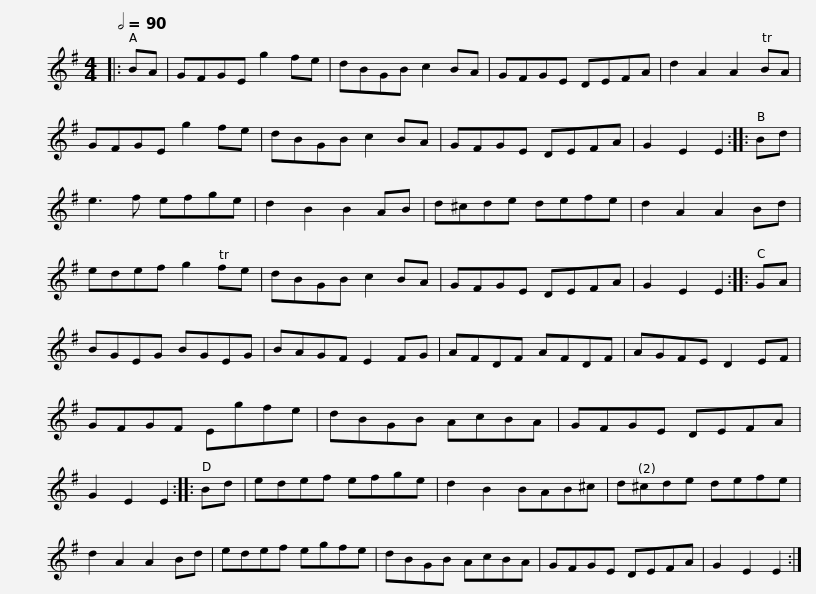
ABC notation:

X:1
L:1/8
Q:1/2=90
M:4/4
I:linebreak $
K:G
V:1 treble
V:1
|: BA | GFGE g2 fe | dBGB c2 BA | GFGE DEFA | d2 A2 A2 BA | %5
 GFGE g2 fe | dBGB c2 BA |$ GFGE DEFA | G2 E2 E2 :: Bd | %10
 e3 f efge | d2 B2 B2 AB | d^cde defe | d2 A2 A2 Bd |$ edef g2 fe | %15
 dBGB c2 BA | GFGE DEFA | G2 E2 E2 :: GA | BGEG BGEG | %20
 BAGF E2 FG |$ AFDF AFDF | AGFE D2 EF | GFGF Egfe | dBGB AcBA | %25
 GFGE DEFA | G2 E2 E2 :: Bd |$ edef efge | d2 B2 BAB^c | %30
 d^cde defe | d2 A2 A2 Bd | edef egfe | dBGB AcBA |$ GFGE DEFA | %35
 G2 E2 E2 :| %36
